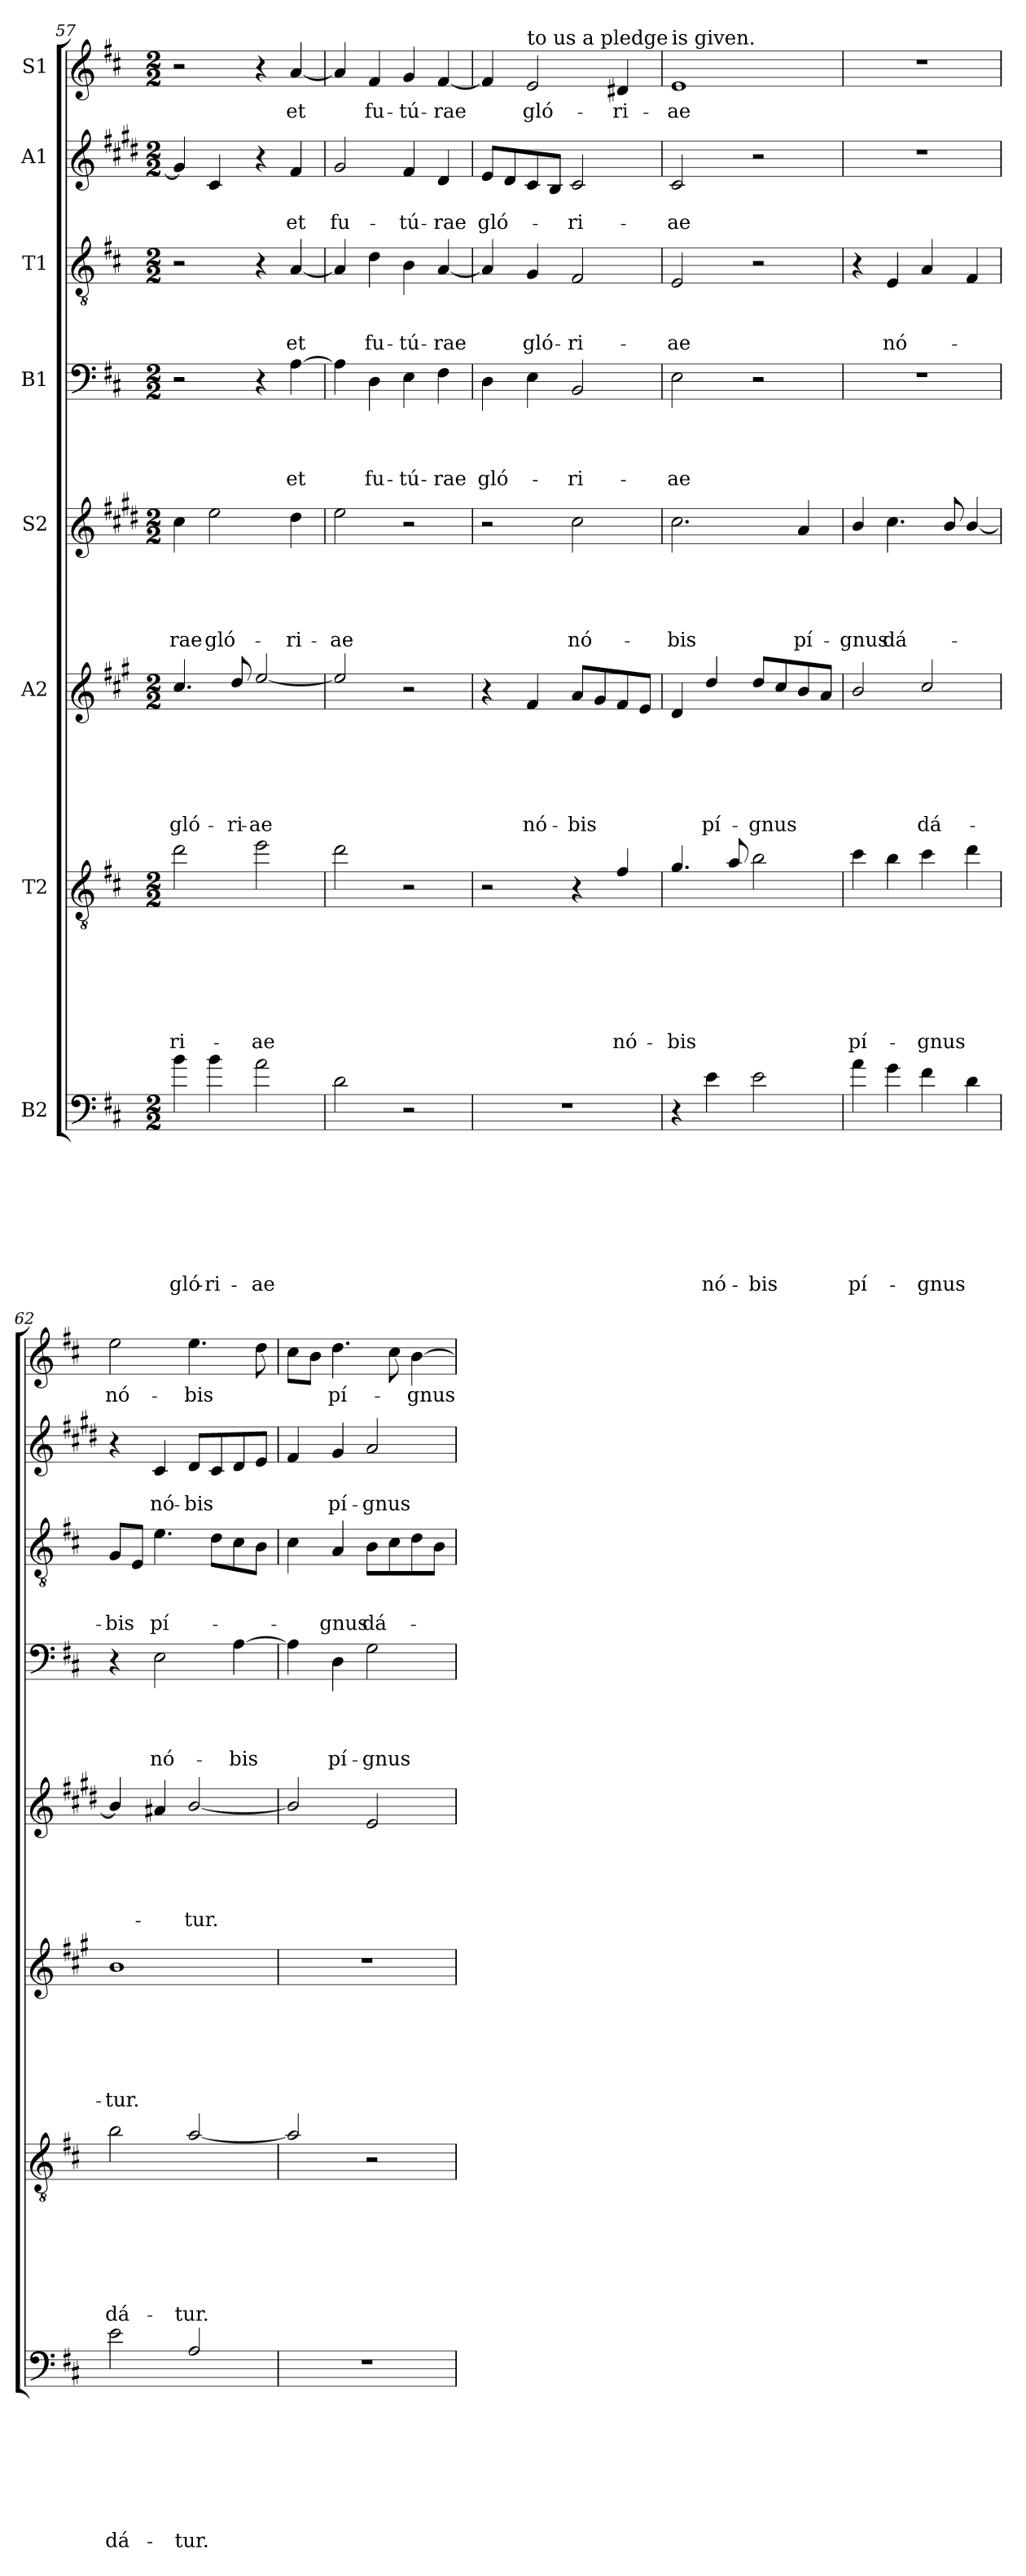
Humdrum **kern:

**kern	**text	**text	**text	**text	**text	**text	**text	**text	**kern	**text	**text	**text	**text	**text	**text	**text	**kern	**text	**text	**text	**text	**text	**text	**kern	**text	**text	**text	**text	**text	**kern	**text	**text	**text	**text	**kern	**text	**text	**text	**kern	**text	**text	**kern	**text
*part8	*part8	*part8	*part8	*part8	*part8	*part8	*part8	*part8	*part7	*part7	*part7	*part7	*part7	*part7	*part7	*part7	*part6	*part6	*part6	*part6	*part6	*part6	*part6	*part5	*part5	*part5	*part5	*part5	*part5	*part4	*part4	*part4	*part4	*part4	*part3	*part3	*part3	*part3	*part2	*part2	*part2	*part1	*part1
*staff8	*staff8	*staff8	*staff8	*staff8	*staff8	*staff8	*staff8	*staff8	*staff7	*staff7	*staff7	*staff7	*staff7	*staff7	*staff7	*staff7	*staff6	*staff6	*staff6	*staff6	*staff6	*staff6	*staff6	*staff5	*staff5	*staff5	*staff5	*staff5	*staff5	*staff4	*staff4	*staff4	*staff4	*staff4	*staff3	*staff3	*staff3	*staff3	*staff2	*staff2	*staff2	*staff1	*staff1
*I"B2	*	*	*	*	*	*	*	*	*I"T2	*	*	*	*	*	*	*	*I"A2	*	*	*	*	*	*	*I"S2	*	*	*	*	*	*I"B1	*	*	*	*	*I"T1	*	*	*	*I"A1	*	*	*I"S1	*
*clefF4	*	*	*	*	*	*	*	*	*clefGv2	*	*	*	*	*	*	*	*clefG2	*	*	*	*	*	*	*clefG2	*	*	*	*	*	*clefF4	*	*	*	*	*clefGv2	*	*	*	*clefG2	*	*	*clefG2	*
*ITrd7c12	*	*	*	*	*	*	*	*	*ITrd8c14	*	*	*	*	*	*	*	*ITrd4c7	*	*	*	*	*	*	*ITrd1c2	*	*	*	*	*	*	*	*	*	*	*	*	*	*	*ITrd1c2	*	*	*	*
*k[f#c#]	*	*	*	*	*	*	*	*	*k[f#c#]	*	*	*	*	*	*	*	*k[f#c#]	*	*	*	*	*	*	*k[f#c#]	*	*	*	*	*	*k[f#c#]	*	*	*	*	*k[f#c#]	*	*	*	*k[f#c#]	*	*	*k[f#c#]	*
*D:	*	*	*	*	*	*	*	*	*D:	*	*	*	*	*	*	*	*D:	*	*	*	*	*	*	*D:	*	*	*	*	*	*D:	*	*	*	*	*D:	*	*	*	*D:	*	*	*D:	*
*M2/2	*	*	*	*	*	*	*	*	*M2/2	*	*	*	*	*	*	*	*M2/2	*	*	*	*	*	*	*M2/2	*	*	*	*	*	*M2/2	*	*	*	*	*M2/2	*	*	*	*M2/2	*	*	*M2/2	*
=57	=57	=57	=57	=57	=57	=57	=57	=57	=57	=57	=57	=57	=57	=57	=57	=57	=57	=57	=57	=57	=57	=57	=57	=57	=57	=57	=57	=57	=57	=57	=57	=57	=57	=57	=57	=57	=57	=57	=57	=57	=57	=57	=57
!	!	!	!	!	!	!	!	!LO:LY:b	!	!	!	!	!	!	!	!LO:LY:b	!	!	!	!	!	!	!LO:LY:b	!	!	!	!	!	!LO:LY:b	!	!	!	!	!	!	!	!	!	!	!	!	!	!
4B\	.	.	.	.	.	.	.	gló-	2d\	.	.	.	.	.	.	-ri-	4.f#/	.	.	.	.	.	gló-	4b\	.	.	.	.	-rae	2r	.	.	.	.	2r	.	.	.	4f#/]	.	.	2r	.
!	!	!	!	!	!	!	!	!LO:LY:b	!	!	!	!	!	!	!	!	!	!	!	!	!	!	!	!	!	!	!	!	!LO:LY:b	!	!	!	!	!	!	!	!	!	!	!	!	!	!
4B\	.	.	.	.	.	.	.	-ri-	.	.	.	.	.	.	.	.	.	.	.	.	.	.	.	2dd\	.	.	.	.	gló-	.	.	.	.	.	.	.	.	.	4B/	.	.	.	.
!	!	!	!	!	!	!	!	!	!	!	!	!	!	!	!	!	!	!	!	!	!	!	!LO:LY:b	!	!	!	!	!	!	!	!	!	!	!	!	!	!	!	!	!	!	!	!
.	.	.	.	.	.	.	.	.	.	.	.	.	.	.	.	.	8g/	.	.	.	.	.	-ri-	.	.	.	.	.	.	.	.	.	.	.	.	.	.	.	.	.	.	.	.
!	!	!	!	!	!	!	!	!LO:LY:b	!	!	!	!	!	!	!	!LO:LY:b	!	!	!	!	!	!	!LO:LY:b	!	!	!	!	!	!	!	!	!	!	!	!	!	!	!	!	!	!	!	!
2A\	.	.	.	.	.	.	.	-ae	2e\	.	.	.	.	.	.	-ae	[2a/	.	.	.	.	.	-ae	.	.	.	.	.	.	4r	.	.	.	.	4r	.	.	.	4r	.	.	4r	.
!	!	!	!	!	!	!	!	!	!	!	!	!	!	!	!	!	!	!	!	!	!	!	!	!	!	!	!	!	!LO:LY:b	!	!	!	!	!LO:LY:b	!	!	!	!LO:LY:b	!	!	!LO:LY:b	!	!LO:LY:b
.	.	.	.	.	.	.	.	.	.	.	.	.	.	.	.	.	.	.	.	.	.	.	.	4cc#\	.	.	.	.	-ri-	[4A\	.	.	.	et	[4A/	.	.	et	4e/	.	et	[4a/	et
=58	=58	=58	=58	=58	=58	=58	=58	=58	=58	=58	=58	=58	=58	=58	=58	=58	=58	=58	=58	=58	=58	=58	=58	=58	=58	=58	=58	=58	=58	=58	=58	=58	=58	=58	=58	=58	=58	=58	=58	=58	=58	=58	=58
!	!	!	!	!	!	!	!	!	!	!	!	!	!	!	!	!	!	!	!	!	!	!	!	!	!	!	!	!	!LO:LY:b	!	!	!	!	!	!	!	!	!	!	!	!LO:LY:b	!	!
2D\	.	.	.	.	.	.	.	.	2d\	.	.	.	.	.	.	.	2a/]	.	.	.	.	.	.	2dd\	.	.	.	.	-ae	4A\]	.	.	.	.	4A/]	.	.	.	2f#/	.	fu-	4a/]	.
!	!	!	!	!	!	!	!	!	!	!	!	!	!	!	!	!	!	!	!	!	!	!	!	!	!	!	!	!	!	!	!	!	!	!LO:LY:b	!	!	!	!LO:LY:b	!	!	!	!	!LO:LY:b
.	.	.	.	.	.	.	.	.	.	.	.	.	.	.	.	.	.	.	.	.	.	.	.	.	.	.	.	.	.	4D\	.	.	.	fu-	4d\	.	.	fu-	.	.	.	4f#/	fu-
!	!	!	!	!	!	!	!	!	!	!	!	!	!	!	!	!	!	!	!	!	!	!	!	!	!	!	!	!	!	!	!	!	!	!LO:LY:b	!	!	!	!LO:LY:b	!	!	!LO:LY:b	!	!LO:LY:b
2r	.	.	.	.	.	.	.	.	2r	.	.	.	.	.	.	.	2r	.	.	.	.	.	.	2r	.	.	.	.	.	4E\	.	.	.	-tú-	4B\	.	.	-tú-	4e/	.	-tú-	4g/	-tú-
!	!	!	!	!	!	!	!	!	!	!	!	!	!	!	!	!	!	!	!	!	!	!	!	!	!	!	!	!	!	!	!	!	!	!LO:LY:b	!	!	!	!LO:LY:b	!	!	!LO:LY:b	!	!LO:LY:b
.	.	.	.	.	.	.	.	.	.	.	.	.	.	.	.	.	.	.	.	.	.	.	.	.	.	.	.	.	.	4F#\	.	.	.	-rae	[4A/	.	.	-rae	4c#/	.	-rae	[4f#/	-rae
=59	=59	=59	=59	=59	=59	=59	=59	=59	=59	=59	=59	=59	=59	=59	=59	=59	=59	=59	=59	=59	=59	=59	=59	=59	=59	=59	=59	=59	=59	=59	=59	=59	=59	=59	=59	=59	=59	=59	=59	=59	=59	=59	=59
!	!	!	!	!	!	!	!	!	!	!	!	!	!	!	!	!	!	!	!	!	!	!	!	!	!	!	!	!	!	!	!	!	!	!LO:LY:b	!	!	!	!	!	!	!LO:LY:b	!	!
1r	.	.	.	.	.	.	.	.	2r	.	.	.	.	.	.	.	4r	.	.	.	.	.	.	2r	.	.	.	.	.	4D\	.	.	.	gló-	4A/]	.	.	.	8d/L	.	gló-	4f#/]	.
.	.	.	.	.	.	.	.	.	.	.	.	.	.	.	.	.	.	.	.	.	.	.	.	.	.	.	.	.	.	.	.	.	.	.	.	.	.	.	8c#/	.	.	.	.
!	!	!	!	!	!	!	!	!	!	!	!	!	!	!	!	!	!	!	!	!	!	!	!	!	!	!	!	!	!	!	!	!	!	!	!	!	!	!	!	!	!	!LO:TX:a:t=to us a pledge	!
!	!	!	!	!	!	!	!	!	!	!	!	!	!	!	!	!	!	!	!	!	!	!	!LO:LY:b	!	!	!	!	!	!	!	!	!	!	!	!	!	!	!LO:LY:b	!	!	!	!	!LO:LY:b
.	.	.	.	.	.	.	.	.	.	.	.	.	.	.	.	.	4B/	.	.	.	.	.	nó-	.	.	.	.	.	.	4E\	.	.	.	.	4G/	.	.	gló-	8B/	.	.	2e/	gló-
.	.	.	.	.	.	.	.	.	.	.	.	.	.	.	.	.	.	.	.	.	.	.	.	.	.	.	.	.	.	.	.	.	.	.	.	.	.	.	8A/J	.	.	.	.
!	!	!	!	!	!	!	!	!	!	!	!	!	!	!	!	!	!	!	!	!	!	!	!LO:LY:b	!	!	!	!	!	!LO:LY:b	!	!	!	!	!LO:LY:b	!	!	!	!LO:LY:b	!	!	!LO:LY:b	!	!
.	.	.	.	.	.	.	.	.	4r	.	.	.	.	.	.	.	8d/L	.	.	.	.	.	-bis	2b\	.	.	.	.	nó-	2BB/	.	.	.	-ri-	2F#/	.	.	-ri-	2B/	.	-ri-	.	.
.	.	.	.	.	.	.	.	.	.	.	.	.	.	.	.	.	8c#/	.	.	.	.	.	.	.	.	.	.	.	.	.	.	.	.	.	.	.	.	.	.	.	.	.	.
!	!	!	!	!	!	!	!	!	!	!	!	!	!	!	!	!LO:LY:b	!	!	!	!	!	!	!	!	!	!	!	!	!	!	!	!	!	!	!	!	!	!	!	!	!	!	!LO:LY:b
.	.	.	.	.	.	.	.	.	4F#/	.	.	.	.	.	.	nó-	8B/	.	.	.	.	.	.	.	.	.	.	.	.	.	.	.	.	.	.	.	.	.	.	.	.	4d#/	-ri-
.	.	.	.	.	.	.	.	.	.	.	.	.	.	.	.	.	8A/J	.	.	.	.	.	.	.	.	.	.	.	.	.	.	.	.	.	.	.	.	.	.	.	.	.	.
!!LO:PB:g=z
=60	=60	=60	=60	=60	=60	=60	=60	=60	=60	=60	=60	=60	=60	=60	=60	=60	=60	=60	=60	=60	=60	=60	=60	=60	=60	=60	=60	=60	=60	=60	=60	=60	=60	=60	=60	=60	=60	=60	=60	=60	=60	=60	=60
!	!	!	!	!	!	!	!	!	!	!	!	!	!	!	!	!	!	!	!	!	!	!	!	!	!	!	!	!	!	!	!	!	!	!	!	!	!	!	!	!	!	!LO:TX:a:t=is given.	!
!	!	!	!	!	!	!	!	!	!	!	!	!	!	!	!	!LO:LY:b	!	!	!	!	!	!	!	!	!	!	!	!	!LO:LY:b	!	!	!	!	!LO:LY:b	!	!	!	!LO:LY:b	!	!	!LO:LY:b	!	!LO:LY:b
4r	.	.	.	.	.	.	.	.	4.G/	.	.	.	.	.	.	-bis	4G/	.	.	.	.	.	.	2.b\	.	.	.	.	-bis	2E\	.	.	.	-ae	2E/	.	.	-ae	2B/	.	-ae	1e	-ae
!	!	!	!	!	!	!	!	!LO:LY:b	!	!	!	!	!	!	!	!	!	!	!	!	!	!	!LO:LY:b	!	!	!	!	!	!	!	!	!	!	!	!	!	!	!	!	!	!	!	!
4E\	.	.	.	.	.	.	.	nó-	.	.	.	.	.	.	.	.	4g/	.	.	.	.	.	pí-	.	.	.	.	.	.	.	.	.	.	.	.	.	.	.	.	.	.	.	.
.	.	.	.	.	.	.	.	.	8A/	.	.	.	.	.	.	.	.	.	.	.	.	.	.	.	.	.	.	.	.	.	.	.	.	.	.	.	.	.	.	.	.	.	.
!	!	!	!	!	!	!	!	!LO:LY:b	!	!	!	!	!	!	!	!	!	!	!	!	!	!	!LO:LY:b	!	!	!	!	!	!	!	!	!	!	!	!	!	!	!	!	!	!	!	!
2E\	.	.	.	.	.	.	.	-bis	2B\	.	.	.	.	.	.	.	8g/L	.	.	.	.	.	-gnus	.	.	.	.	.	.	2r	.	.	.	.	2r	.	.	.	2r	.	.	.	.
.	.	.	.	.	.	.	.	.	.	.	.	.	.	.	.	.	8f#/	.	.	.	.	.	.	.	.	.	.	.	.	.	.	.	.	.	.	.	.	.	.	.	.	.	.
!	!	!	!	!	!	!	!	!	!	!	!	!	!	!	!	!	!	!	!	!	!	!	!	!	!	!	!	!	!LO:LY:b	!	!	!	!	!	!	!	!	!	!	!	!	!	!
.	.	.	.	.	.	.	.	.	.	.	.	.	.	.	.	.	8e/	.	.	.	.	.	.	4g/	.	.	.	.	pí-	.	.	.	.	.	.	.	.	.	.	.	.	.	.
.	.	.	.	.	.	.	.	.	.	.	.	.	.	.	.	.	8d/J	.	.	.	.	.	.	.	.	.	.	.	.	.	.	.	.	.	.	.	.	.	.	.	.	.	.
=61	=61	=61	=61	=61	=61	=61	=61	=61	=61	=61	=61	=61	=61	=61	=61	=61	=61	=61	=61	=61	=61	=61	=61	=61	=61	=61	=61	=61	=61	=61	=61	=61	=61	=61	=61	=61	=61	=61	=61	=61	=61	=61	=61
!	!	!	!	!	!	!	!	!LO:LY:b	!	!	!	!	!	!	!	!LO:LY:b	!	!	!	!	!	!	!	!	!	!	!	!	!LO:LY:b	!	!	!	!	!	!	!	!	!	!	!	!	!	!
4A\	.	.	.	.	.	.	.	pí-	4c#\	.	.	.	.	.	.	pí-	2e/	.	.	.	.	.	.	4a/	.	.	.	.	-gnus	1r	.	.	.	.	4r	.	.	.	1r	.	.	1r	.
!	!	!	!	!	!	!	!	!	!	!	!	!	!	!	!	!	!	!	!	!	!	!	!	!	!	!	!	!	!LO:LY:b	!	!	!	!	!	!	!	!	!LO:LY:b	!	!	!	!	!
4G\	.	.	.	.	.	.	.	.	4B\	.	.	.	.	.	.	.	.	.	.	.	.	.	.	4.b\	.	.	.	.	dá-	.	.	.	.	.	4E/	.	.	nó-	.	.	.	.	.
!	!	!	!	!	!	!	!	!LO:LY:b	!	!	!	!	!	!	!	!LO:LY:b	!	!	!	!	!	!	!LO:LY:b	!	!	!	!	!	!	!	!	!	!	!	!	!	!	!	!	!	!	!	!
4F#\	.	.	.	.	.	.	.	-gnus	4c#\	.	.	.	.	.	.	-gnus	2f#/	.	.	.	.	.	dá-	.	.	.	.	.	.	.	.	.	.	.	4A/	.	.	.	.	.	.	.	.
.	.	.	.	.	.	.	.	.	.	.	.	.	.	.	.	.	.	.	.	.	.	.	.	8a/	.	.	.	.	.	.	.	.	.	.	.	.	.	.	.	.	.	.	.
4D\	.	.	.	.	.	.	.	.	4d\	.	.	.	.	.	.	.	.	.	.	.	.	.	.	[4a/	.	.	.	.	.	.	.	.	.	.	4F#/	.	.	.	.	.	.	.	.
=62	=62	=62	=62	=62	=62	=62	=62	=62	=62	=62	=62	=62	=62	=62	=62	=62	=62	=62	=62	=62	=62	=62	=62	=62	=62	=62	=62	=62	=62	=62	=62	=62	=62	=62	=62	=62	=62	=62	=62	=62	=62	=62	=62
!	!	!	!	!	!	!	!	!LO:LY:b	!	!	!	!	!	!	!	!LO:LY:b	!	!	!	!	!	!	!LO:LY:b	!	!	!	!	!	!	!	!	!	!	!	!	!	!	!LO:LY:b	!	!	!	!	!LO:LY:b
2E\	.	.	.	.	.	.	.	dá-	2B\	.	.	.	.	.	.	dá-	1e	.	.	.	.	.	-tur.	4a/]	.	.	.	.	.	4r	.	.	.	.	8G/L	.	.	-bis	4r	.	.	2ee\	nó-
.	.	.	.	.	.	.	.	.	.	.	.	.	.	.	.	.	.	.	.	.	.	.	.	.	.	.	.	.	.	.	.	.	.	.	8E/J	.	.	.	.	.	.	.	.
!	!	!	!	!	!	!	!	!	!	!	!	!	!	!	!	!	!	!	!	!	!	!	!	!	!	!	!	!	!	!	!	!	!	!LO:LY:b	!	!	!	!LO:LY:b	!	!	!LO:LY:b	!	!
.	.	.	.	.	.	.	.	.	.	.	.	.	.	.	.	.	.	.	.	.	.	.	.	4g#/	.	.	.	.	.	2E\	.	.	.	nó-	4.e\	.	.	pí-	4B/	.	nó-	.	.
!	!	!	!	!	!	!	!	!LO:LY:b	!	!	!	!	!	!	!	!LO:LY:b	!	!	!	!	!	!	!	!	!	!	!	!	!LO:LY:b	!	!	!	!	!	!	!	!	!	!	!	!LO:LY:b	!	!LO:LY:b
2AA/	.	.	.	.	.	.	.	-tur.	[2A/	.	.	.	.	.	.	-tur.	.	.	.	.	.	.	.	[2a/	.	.	.	.	-tur.	.	.	.	.	.	.	.	.	.	8c#/L	.	-bis	4.ee\	-bis
.	.	.	.	.	.	.	.	.	.	.	.	.	.	.	.	.	.	.	.	.	.	.	.	.	.	.	.	.	.	.	.	.	.	.	8d\L	.	.	.	8B/	.	.	.	.
!	!	!	!	!	!	!	!	!	!	!	!	!	!	!	!	!	!	!	!	!	!	!	!	!	!	!	!	!	!	!	!	!	!	!LO:LY:b	!	!	!	!	!	!	!	!	!
.	.	.	.	.	.	.	.	.	.	.	.	.	.	.	.	.	.	.	.	.	.	.	.	.	.	.	.	.	.	[4A\	.	.	.	-bis	8c#\	.	.	.	8c#/	.	.	.	.
.	.	.	.	.	.	.	.	.	.	.	.	.	.	.	.	.	.	.	.	.	.	.	.	.	.	.	.	.	.	.	.	.	.	.	8B\J	.	.	.	8d/J	.	.	8dd\	.
=63	=63	=63	=63	=63	=63	=63	=63	=63	=63	=63	=63	=63	=63	=63	=63	=63	=63	=63	=63	=63	=63	=63	=63	=63	=63	=63	=63	=63	=63	=63	=63	=63	=63	=63	=63	=63	=63	=63	=63	=63	=63	=63	=63
1r	.	.	.	.	.	.	.	.	2A/]	.	.	.	.	.	.	.	1r	.	.	.	.	.	.	2a/]	.	.	.	.	.	4A\]	.	.	.	.	4c#\	.	.	.	4e/	.	.	8cc#\L	.
.	.	.	.	.	.	.	.	.	.	.	.	.	.	.	.	.	.	.	.	.	.	.	.	.	.	.	.	.	.	.	.	.	.	.	.	.	.	.	.	.	.	8b\J	.
!	!	!	!	!	!	!	!	!	!	!	!	!	!	!	!	!	!	!	!	!	!	!	!	!	!	!	!	!	!	!	!	!	!	!LO:LY:b	!	!	!	!LO:LY:b	!	!	!LO:LY:b	!	!LO:LY:b
.	.	.	.	.	.	.	.	.	.	.	.	.	.	.	.	.	.	.	.	.	.	.	.	.	.	.	.	.	.	4D\	.	.	.	pí-	4A/	.	.	-gnus	4f#/	.	pí-	4.dd\	pí-
!	!	!	!	!	!	!	!	!	!	!	!	!	!	!	!	!	!	!	!	!	!	!	!	!	!	!	!	!	!	!	!	!	!	!LO:LY:b	!	!	!	!LO:LY:b	!	!	!LO:LY:b	!	!
.	.	.	.	.	.	.	.	.	2r	.	.	.	.	.	.	.	.	.	.	.	.	.	.	2d/	.	.	.	.	.	2G\	.	.	.	-gnus	8B\L	.	.	dá-	2g/	.	-gnus	.	.
.	.	.	.	.	.	.	.	.	.	.	.	.	.	.	.	.	.	.	.	.	.	.	.	.	.	.	.	.	.	.	.	.	.	.	8c#\	.	.	.	.	.	.	8cc#\	.
!	!	!	!	!	!	!	!	!	!	!	!	!	!	!	!	!	!	!	!	!	!	!	!	!	!	!	!	!	!	!	!	!	!	!	!	!	!	!	!	!	!	!	!LO:LY:b
.	.	.	.	.	.	.	.	.	.	.	.	.	.	.	.	.	.	.	.	.	.	.	.	.	.	.	.	.	.	.	.	.	.	.	8d\	.	.	.	.	.	.	[4b\	-gnus
.	.	.	.	.	.	.	.	.	.	.	.	.	.	.	.	.	.	.	.	.	.	.	.	.	.	.	.	.	.	.	.	.	.	.	8B\J	.	.	.	.	.	.	.	.
=	=	=	=	=	=	=	=	=	=	=	=	=	=	=	=	=	=	=	=	=	=	=	=	=	=	=	=	=	=	=	=	=	=	=	=	=	=	=	=	=	=	=	=
*-	*-	*-	*-	*-	*-	*-	*-	*-	*-	*-	*-	*-	*-	*-	*-	*-	*-	*-	*-	*-	*-	*-	*-	*-	*-	*-	*-	*-	*-	*-	*-	*-	*-	*-	*-	*-	*-	*-	*-	*-	*-	*-	*-
